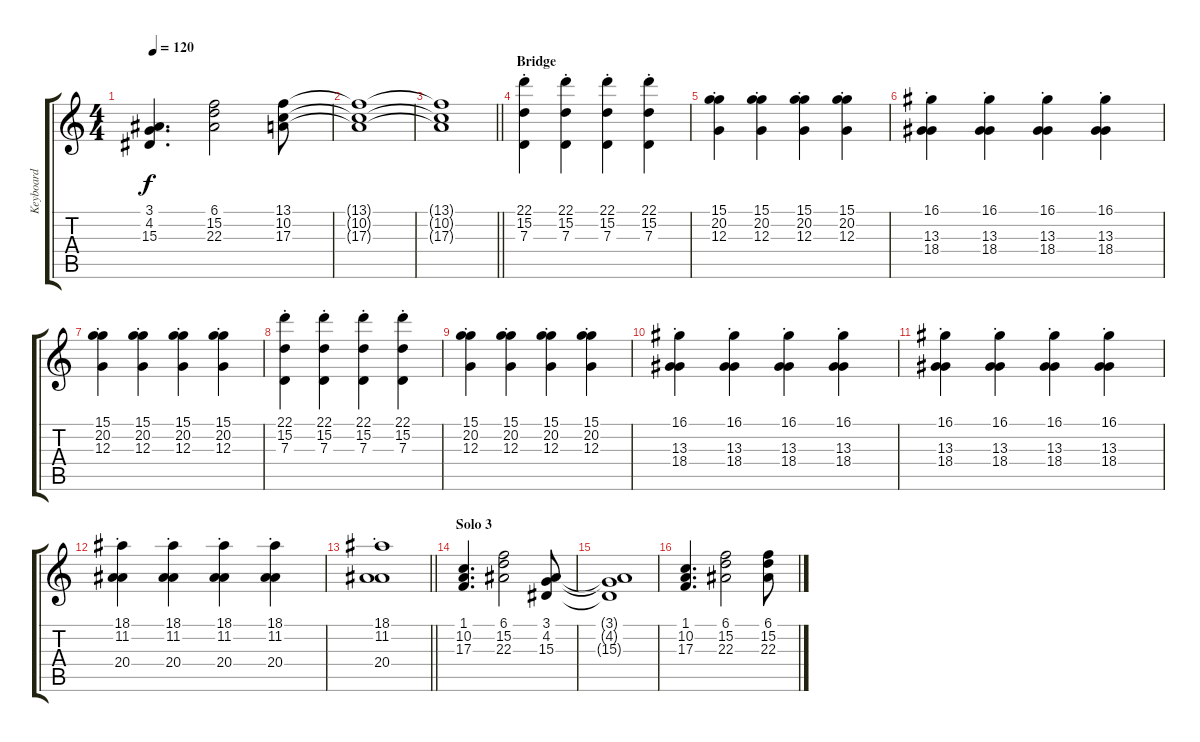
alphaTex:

\track ("Keyboard" "Keyboard") {instrument pad2warm}
\staff {score tabs}
\tuning (E4 B3 G3 D3 A2 E2) {hide}
\ts (4 4)
\tempo 120
\clef g2
\ks c
(3.1{t} 4.2{t} 15.3{t}).4{d dy f} (6.1 15.2 22.3).2 (13.1 10.2 17.3).8 |
(13.1{t} 10.2{t} 17.3{t}).1 |
\barLineRight lightlight
(13.1{t} 10.2{t} 17.3{t}).1 |
\section ("" "Bridge")
(22.1{st} 15.2{st} 7.3{st}).4{volume 9 instrument lead8bassandlead} (22.1{st} 15.2{st} 7.3{st}).4 (22.1{st} 15.2{st} 7.3{st}).4 (22.1{st} 15.2{st} 7.3{st}).4 |
(15.1{st} 20.2{st} 12.3{st}).4 (15.1{st} 20.2{st} 12.3{st}).4 (15.1{st} 20.2{st} 12.3{st}).4 (15.1{st} 20.2{st} 12.3{st}).4 |
(16.1{st} 13.3{st} 18.4{st}).4 (16.1{st} 13.3{st} 18.4{st}).4 (16.1{st} 13.3{st} 18.4{st}).4 (16.1{st} 13.3{st} 18.4{st}).4 |
(15.1{st} 20.2{st} 12.3{st}).4 (15.1{st} 20.2{st} 12.3{st}).4 (15.1{st} 20.2{st} 12.3{st}).4 (15.1{st} 20.2{st} 12.3{st}).4 |
(22.1{st} 15.2{st} 7.3{st}).4{instrument lead8bassandlead} (22.1{st} 15.2{st} 7.3{st}).4 (22.1{st} 15.2{st} 7.3{st}).4 (22.1{st} 15.2{st} 7.3{st}).4 |
(15.1{st} 20.2{st} 12.3{st}).4 (15.1{st} 20.2{st} 12.3{st}).4 (15.1{st} 20.2{st} 12.3{st}).4 (15.1{st} 20.2{st} 12.3{st}).4 |
(16.1{st} 13.3{st} 18.4{st}).4 (16.1{st} 13.3{st} 18.4{st}).4 (16.1{st} 13.3{st} 18.4{st}).4 (16.1{st} 13.3{st} 18.4{st}).4 |
(16.1{st} 13.3{st} 18.4{st}).4 (16.1{st} 13.3{st} 18.4{st}).4 (16.1{st} 13.3{st} 18.4{st}).4 (16.1{st} 13.3{st} 18.4{st}).4 |
(18.1{st} 11.2{st} 20.4{st}).4 (18.1{st} 11.2{st} 20.4{st}).4 (18.1{st} 11.2{st} 20.4{st}).4 (18.1{st} 11.2{st} 20.4{st}).4 |
\barLineRight lightlight
(18.1{st} 11.2{st} 20.4{st}).1 |
\section ("" "Solo 3")
(1.1 10.2 17.3).4{d volume 7 instrument pad2warm} (6.1 15.2 22.3).2 (3.1 4.2 15.3).8 |
(3.1{t} 4.2{t} 15.3{t}).1 |
(1.1 10.2 17.3).4{d} (6.1 15.2 22.3).2 (6.1 15.2 22.3).8
